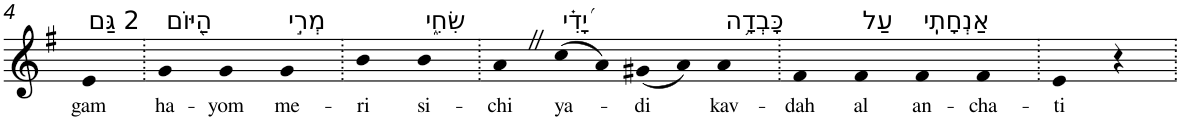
**kern	**text
*part1	*part1
*staff1	*staff1
*I"Piano	*
*I'Pno	*
!!LO:PB:g=z
*clefG2	*
*k[f#]	*
*G:	*
=4	=4
!LO:TX:a:t=2 גַּם	!
!	!LO:LY:b
4e	gam
=5.	=5.
!LO:TX:a:t=הַ֭יּוֹם	!
!	!LO:LY:b
4g	ha-
!	!LO:LY:b
4g	-yom
!LO:TX:a:t=מְרִ֣י	!
!	!LO:LY:b
4g	me-
=6.	=6.
!	!LO:LY:b
4b	-ri
!LO:TX:a:t=שִׂחִ֑י	!
!	!LO:LY:b
4b	si-
=7.	=7.
!	!LO:LY:b
4aZ	-chi
!LO:TX:a:t=יָ֝דִ֗י	!
!	!LO:LY:b
(8cc	ya-
8a)	.
!	!LO:LY:b
(8g#X	-di
8a)	.
!LO:TX:a:t=כָּבְדָ֥ה	!
!	!LO:LY:b
4a	kav-
=8.	=8.
!	!LO:LY:b
4f#	-dah
!LO:TX:a:t=עַל	!
!	!LO:LY:b
4f#	al
!LO:TX:a:t=אַנְחָתִֽי	!
!	!LO:LY:b
4f#	an-
!	!LO:LY:b
4f#	-cha-
=9.	=9.
!	!LO:LY:b
4e	-ti
4r	.
=.	=.
*-	*-
